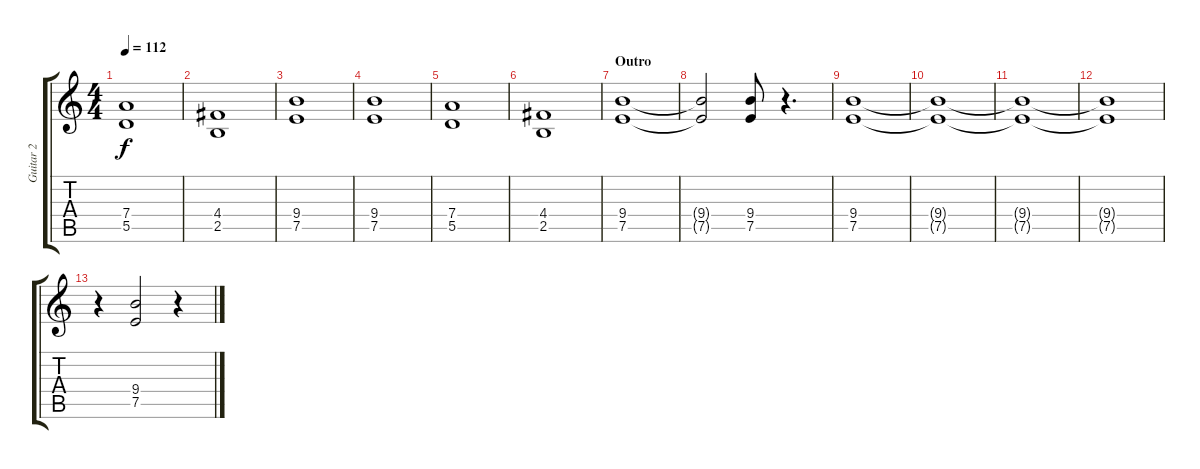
\track ("Guitar 2" "Guitar 2") {instrument overdrivenguitar}
\staff {score tabs}
\tuning (E4 B3 G3 D3 A2 E2) {hide}
\ts (4 4)
\tempo 112
\clef g2
\ks c
(7.4 5.5).1{dy f} |
(4.4 2.5).1 |
(9.4 7.5).1 |
(9.4 7.5).1 |
(7.4 5.5).1 |
(4.4 2.5).1 |
\section ("" "Outro")
(9.4 7.5).1 |
(9.4{t} 7.5{t}).2 (9.4 7.5).8 r.4{d} |
(9.4 7.5).1 |
(9.4{t} 7.5{t}).1 |
(9.4{t} 7.5{t}).1 |
(9.4{t} 7.5{t}).1 |
r.4 (9.4 7.5).2 r.4
